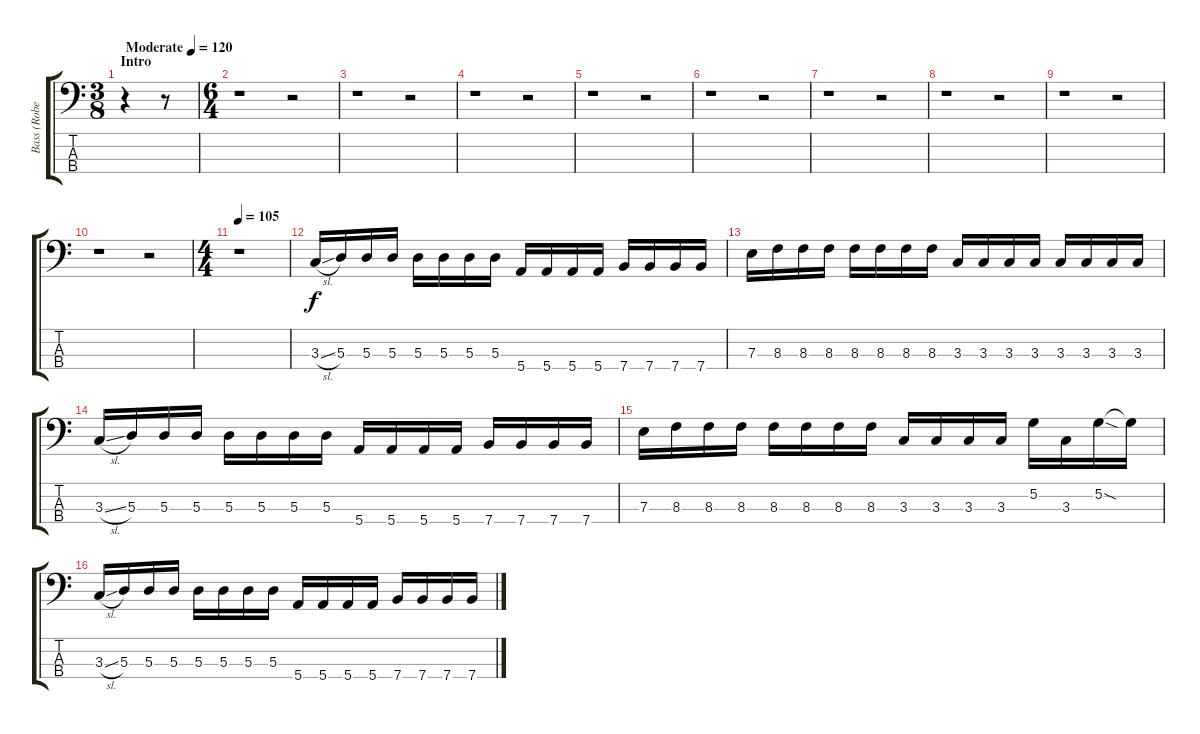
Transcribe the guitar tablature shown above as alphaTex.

\track ("Bass (Robert DeLeo)" "Bass (Robe") {instrument electricbassfinger}
\staff {score tabs}
\tuning (G2 D2 A1 E1) {hide}
\ts (3 8)
\section ("" "Intro")
\tempo (120 "Moderate")
\clef f4
\ks c
r.4{dy f instrument electricbassfinger} r.8 |
\ts (6 4)
r.1 r.2 |
r.1 r.2 |
r.1 r.2 |
r.1 r.2 |
r.1 r.2 |
r.1 r.2 |
r.1 r.2 |
r.1 r.2 |
r.1 r.2 |
\ts (4 4)
\tempo 105
r.1 |
3.3{sl}.16 5.3.16 5.3.16 5.3.16 5.3.16 5.3.16 5.3.16 5.3.16 5.4.16 5.4.16 5.4.16 5.4.16 7.4.16 7.4.16 7.4.16 7.4.16 |
7.3.16 8.3.16 8.3.16 8.3.16 8.3.16 8.3.16 8.3.16 8.3.16 3.3.16 3.3.16 3.3.16 3.3.16 3.3.16 3.3.16 3.3.16 3.3.16 |
3.3{sl}.16 5.3.16 5.3.16 5.3.16 5.3.16 5.3.16 5.3.16 5.3.16 5.4.16 5.4.16 5.4.16 5.4.16 7.4.16 7.4.16 7.4.16 7.4.16 |
7.3.16 8.3.16 8.3.16 8.3.16 8.3.16 8.3.16 8.3.16 8.3.16 3.3.16 3.3.16 3.3.16 3.3.16 5.2.16 3.3.16 5.2{sod}.16 5.2{t}.16 |
3.3{sl}.16 5.3.16 5.3.16 5.3.16 5.3.16 5.3.16 5.3.16 5.3.16 5.4.16 5.4.16 5.4.16 5.4.16 7.4.16 7.4.16 7.4.16 7.4.16
